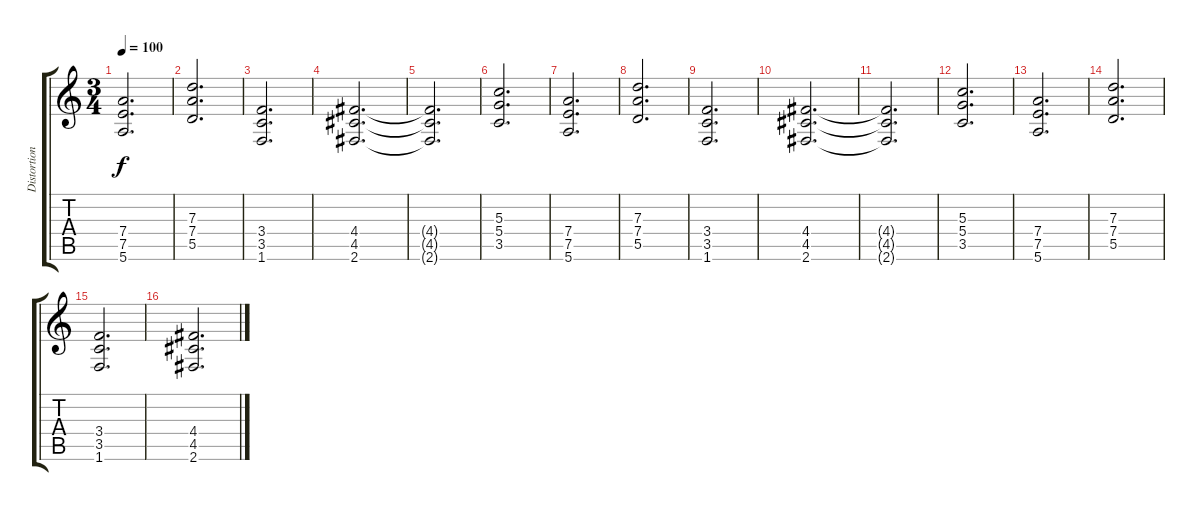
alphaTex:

\track ("Distortion Guitar" "Distortion") {instrument distortionguitar}
\staff {score tabs}
\tuning (E4 B3 G3 D3 A2 E2) {hide}
\ts (3 4)
\tempo 100
\clef g2
\ks c
(7.4 7.5 5.6).2{d dy f} |
(7.3 7.4 5.5).2{d} |
(3.4 3.5 1.6).2{d} |
(4.4 4.5 2.6).2{d} |
(4.4{t} 4.5{t} 2.6{t}).2{d} |
(5.3 5.4 3.5).2{d} |
(7.4 7.5 5.6).2{d} |
(7.3 7.4 5.5).2{d} |
(3.4 3.5 1.6).2{d} |
(4.4 4.5 2.6).2{d} |
(4.4{t} 4.5{t} 2.6{t}).2{d} |
(5.3 5.4 3.5).2{d} |
(7.4 7.5 5.6).2{d} |
(7.3 7.4 5.5).2{d} |
(3.4 3.5 1.6).2{d} |
(4.4 4.5 2.6).2{d}
